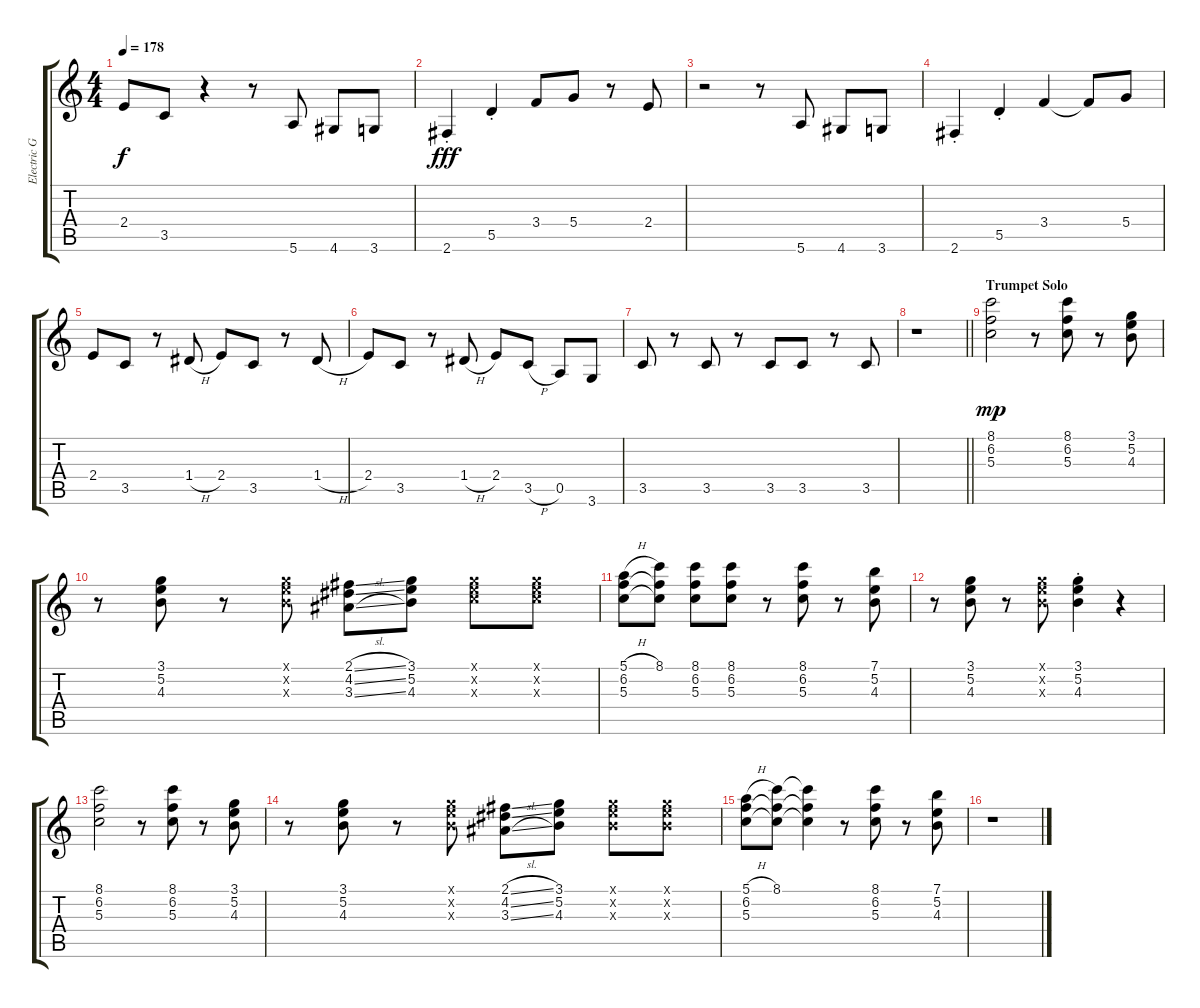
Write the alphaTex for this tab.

\track ("Electric Guitar" "Electric G") {instrument overdrivenguitar}
\staff {score tabs}
\tuning (E4 B3 G3 D3 A2 E2) {hide}
\ts (4 4)
\tempo 178
\clef g2
\ks c
2.4.8{dy f} 3.5.8 r.4 r.8 5.6.8 4.6.8 3.6.8 |
2.6{st}.4{dy fff} 5.5{st}.4 3.4.8 5.4.8 r.8 2.4.8 |
r.2 r.8 5.6.8 4.6.8 3.6.8 |
2.6{st}.4 5.5{st}.4 3.4.4 3.4{t}.8 5.4.8 |
2.4.8 3.5.8 r.8 1.4{h}.8 2.4.8 3.5.8 r.8 1.4{h}.8 |
2.4.8 3.5.8 r.8 1.4{h}.8 2.4.8 3.5{h}.8 0.5.8 3.6.8 |
3.5.8 r.8 3.5.8 r.8 3.5.8 3.5.8 r.8 3.5.8 |
\barLineRight lightlight
r.1 |
\section ("" "Trumpet Solo")
(8.1 6.2 5.3).2{dy mp} r.8 (8.1 6.2 5.3).8 r.8 (3.1 5.2 4.3).8 |
r.8 (3.1 5.2 4.3).8 r.8 (3.1{x} 5.2{x} 4.3{x}).8 (2.1{sl} 4.2{sl} 3.3{sl}).8 (3.1 5.2 4.3).8 (3.1{x} 5.2{x} 5.3{x}).8 (3.1{x} 5.2{x} 5.3{x}).8 |
(5.1{h} 6.2 5.3).8 (8.1 6.2{t} 5.3{t}).8 (8.1 6.2 5.3).8 (8.1 6.2 5.3).8 r.8 (8.1 6.2 5.3).8 r.8 (7.1 5.2 4.3).8 |
r.8 (3.1 5.2 4.3).8 r.8 (3.1{x} 5.2{x} 4.3{x}).8 (3.1{st} 5.2{st} 4.3{st}).4 r.4 |
(8.1 6.2 5.3).2 r.8 (8.1 6.2 5.3).8 r.8 (3.1 5.2 4.3).8 |
r.8 (3.1 5.2 4.3).8 r.8 (3.1{x} 5.2{x} 4.3{x}).8 (2.1{sl} 4.2{sl} 3.3{sl}).8 (3.1 5.2 4.3).8 (3.1{x} 5.2{x} 4.3{x}).8 (3.1{x} 5.2{x} 4.3{x}).8 |
(5.1{h} 6.2 5.3).8 (8.1 6.2{t} 5.3{t}).8 (8.1{t} 6.2{t} 5.3{t}).4 r.8 (8.1 6.2 5.3).8 r.8 (7.1 5.2 4.3).8 |
r.1
